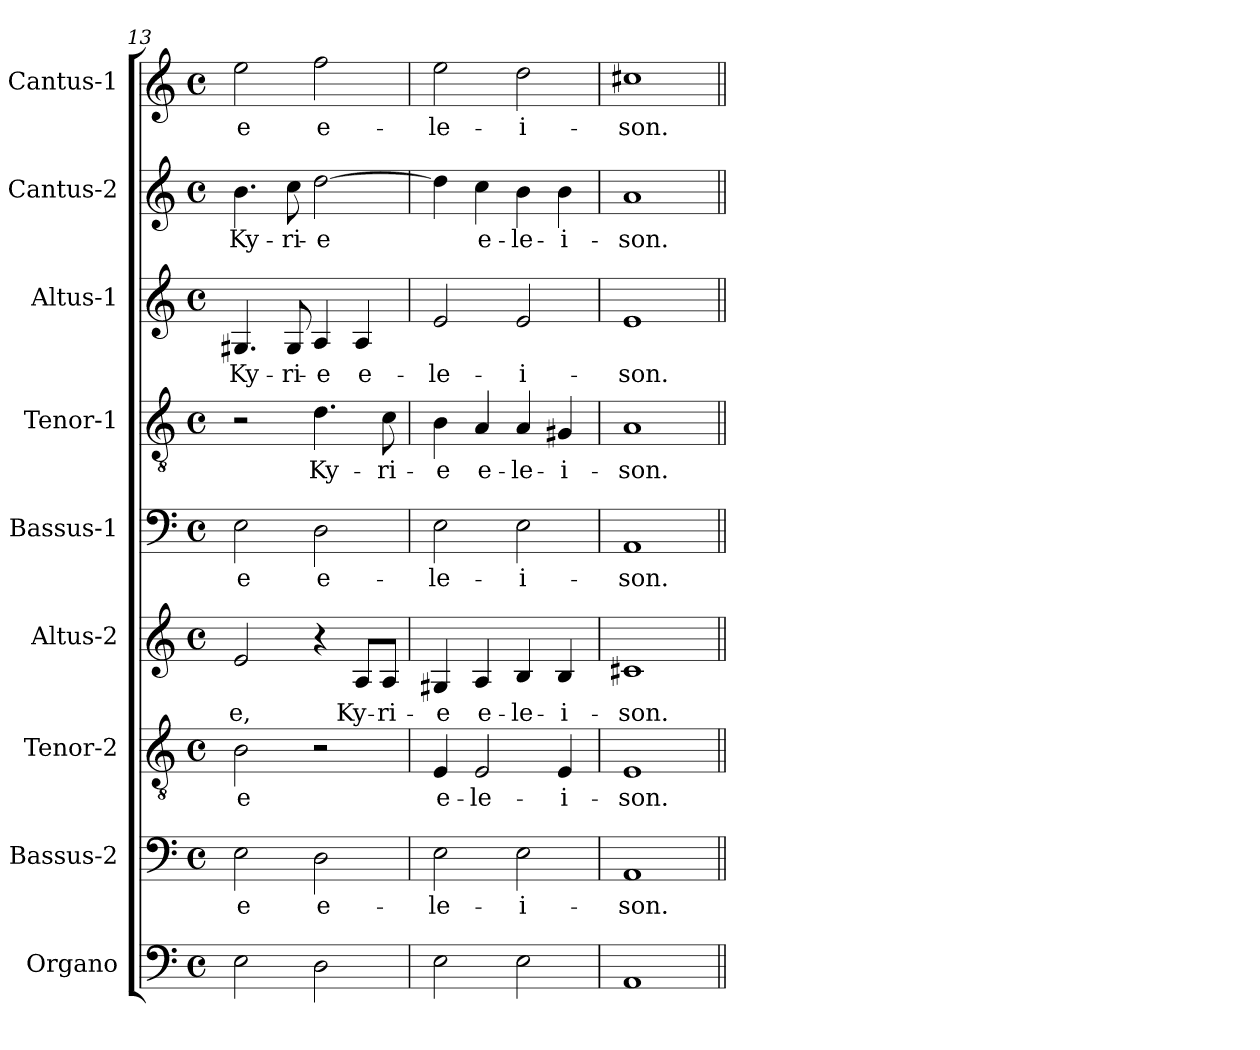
**kern	**kern	**text	**kern	**text	**kern	**text	**kern	**text	**kern	**text	**kern	**text	**kern	**text	**kern	**text
*part9	*part8	*part8	*part7	*part7	*part6	*part6	*part5	*part5	*part4	*part4	*part3	*part3	*part2	*part2	*part1	*part1
*staff9	*staff8	*staff8	*staff7	*staff7	*staff6	*staff6	*staff5	*staff5	*staff4	*staff4	*staff3	*staff3	*staff2	*staff2	*staff1	*staff1
*I"Organo	*I"Bassus-2	*	*I"Tenor-2	*	*I"Altus-2	*	*I"Bassus-1	*	*I"Tenor-1	*	*I"Altus-1	*	*I"Cantus-2	*	*I"Cantus-1	*
*I'Og	*I'B2	*	*	*	*I'A2	*	*I'B1	*	*I'T1	*	*I'A1	*	*I'C2	*	*I'C1	*
*clefF4	*clefF4	*	*clefGv2	*	*clefG2	*	*clefF4	*	*clefGv2	*	*clefG2	*	*clefG2	*	*clefG2	*
*k[]	*k[]	*	*k[]	*	*k[]	*	*k[]	*	*k[]	*	*k[]	*	*k[]	*	*k[]	*
*C:	*C:	*	*C:	*	*C:	*	*C:	*	*C:	*	*C:	*	*C:	*	*C:	*
*M4/4	*M4/4	*	*M4/4	*	*M4/4	*	*M4/4	*	*M4/4	*	*M4/4	*	*M4/4	*	*M4/4	*
*met(c)	*met(c)	*	*met(c)	*	*met(c)	*	*met(c)	*	*met(c)	*	*met(c)	*	*met(c)	*	*met(c)	*
=13	=13	=13	=13	=13	=13	=13	=13	=13	=13	=13	=13	=13	=13	=13	=13	=13
!	!	!LO:LY:b	!	!	!	!	!	!	!	!	!	!	!	!	!	!
!	!	!	!	!LO:LY:b	!	!	!	!	!	!	!	!	!	!	!	!
!	!	!	!	!	!	!LO:LY:b	!	!	!	!	!	!	!	!	!	!
!	!	!	!	!	!	!	!	!LO:LY:b	!	!	!	!	!	!	!	!
!	!	!	!	!	!	!	!	!	!	!	!	!LO:LY:b	!	!	!	!
!	!	!	!	!	!	!	!	!	!	!	!	!	!	!LO:LY:b	!	!
!	!	!	!	!	!	!	!	!	!	!	!	!	!	!	!	!LO:LY:b
2E\	2E\	-e	2B\	-e	2e/	-e,	2E\	-e	2r	.	4.G#X/	Ky-	4.b\	Ky-	2ee\	-e
!	!	!	!	!	!	!	!	!	!	!	!	!LO:LY:b	!	!	!	!
!	!	!	!	!	!	!	!	!	!	!	!	!	!	!LO:LY:b	!	!
.	.	.	.	.	.	.	.	.	.	.	8G#/	-ri-	8cc\	-ri-	.	.
!	!	!LO:LY:b	!	!	!	!	!	!	!	!	!	!	!	!	!	!
!	!	!	!	!	!	!	!	!LO:LY:b	!	!	!	!	!	!	!	!
!	!	!	!	!	!	!	!	!	!	!LO:LY:b	!	!	!	!	!	!
!	!	!	!	!	!	!	!	!	!	!	!	!LO:LY:b	!	!	!	!
!	!	!	!	!	!	!	!	!	!	!	!	!	!	!LO:LY:b	!	!
!	!	!	!	!	!	!	!	!	!	!	!	!	!	!	!	!LO:LY:b
2D\	2D\	e-	2r	.	4r	.	2D\	e-	4.d\	Ky-	4A/	-e	[2dd\	-e	2ff\	e-
!	!	!	!	!	!	!LO:LY:b	!	!	!	!	!	!	!	!	!	!
!	!	!	!	!	!	!	!	!	!	!	!	!LO:LY:b	!	!	!	!
.	.	.	.	.	8A/L	Ky-	.	.	.	.	4A/	e-	.	.	.	.
!	!	!	!	!	!	!LO:LY:b	!	!	!	!	!	!	!	!	!	!
!	!	!	!	!	!	!	!	!	!	!LO:LY:b	!	!	!	!	!	!
.	.	.	.	.	8A/J	-ri-	.	.	8c\	-ri-	.	.	.	.	.	.
=14	=14	=14	=14	=14	=14	=14	=14	=14	=14	=14	=14	=14	=14	=14	=14	=14
!	!	!LO:LY:b	!	!	!	!	!	!	!	!	!	!	!	!	!	!
!	!	!	!	!LO:LY:b	!	!	!	!	!	!	!	!	!	!	!	!
!	!	!	!	!	!	!LO:LY:b	!	!	!	!	!	!	!	!	!	!
!	!	!	!	!	!	!	!	!LO:LY:b	!	!	!	!	!	!	!	!
!	!	!	!	!	!	!	!	!	!	!LO:LY:b	!	!	!	!	!	!
!	!	!	!	!	!	!	!	!	!	!	!	!LO:LY:b	!	!	!	!
!	!	!	!	!	!	!	!	!	!	!	!	!	!	!	!	!LO:LY:b
2E\	2E\	-le-	4E/	e-	4G#X/	-e	2E\	-le-	4B\	-e	2e/	-le-	4dd\]	.	2ee\	-le-
!	!	!	!	!LO:LY:b	!	!	!	!	!	!	!	!	!	!	!	!
!	!	!	!	!	!	!LO:LY:b	!	!	!	!	!	!	!	!	!	!
!	!	!	!	!	!	!	!	!	!	!LO:LY:b	!	!	!	!	!	!
!	!	!	!	!	!	!	!	!	!	!	!	!	!	!LO:LY:b	!	!
.	.	.	2E/	-le-	4A/	e-	.	.	4A/	e-	.	.	4cc\	e-	.	.
!	!	!LO:LY:b	!	!	!	!	!	!	!	!	!	!	!	!	!	!
!	!	!	!	!	!	!LO:LY:b	!	!	!	!	!	!	!	!	!	!
!	!	!	!	!	!	!	!	!LO:LY:b	!	!	!	!	!	!	!	!
!	!	!	!	!	!	!	!	!	!	!LO:LY:b	!	!	!	!	!	!
!	!	!	!	!	!	!	!	!	!	!	!	!LO:LY:b	!	!	!	!
!	!	!	!	!	!	!	!	!	!	!	!	!	!	!LO:LY:b	!	!
!	!	!	!	!	!	!	!	!	!	!	!	!	!	!	!	!LO:LY:b
2E\	2E\	-i-	.	.	4B/	-le-	2E\	-i-	4A/	-le-	2e/	-i-	4b\	-le-	2dd\	-i-
!	!	!	!	!LO:LY:b	!	!	!	!	!	!	!	!	!	!	!	!
!	!	!	!	!	!	!LO:LY:b	!	!	!	!	!	!	!	!	!	!
!	!	!	!	!	!	!	!	!	!	!LO:LY:b	!	!	!	!	!	!
!	!	!	!	!	!	!	!	!	!	!	!	!	!	!LO:LY:b	!	!
.	.	.	4E/	-i-	4B/	-i-	.	.	4G#X/	-i-	.	.	4b\	-i-	.	.
=15	=15	=15	=15	=15	=15	=15	=15	=15	=15	=15	=15	=15	=15	=15	=15	=15
!	!	!LO:LY:b	!	!	!	!	!	!	!	!	!	!	!	!	!	!
!	!	!	!	!LO:LY:b	!	!	!	!	!	!	!	!	!	!	!	!
!	!	!	!	!	!	!LO:LY:b	!	!	!	!	!	!	!	!	!	!
!	!	!	!	!	!	!	!	!LO:LY:b	!	!	!	!	!	!	!	!
!	!	!	!	!	!	!	!	!	!	!LO:LY:b	!	!	!	!	!	!
!	!	!	!	!	!	!	!	!	!	!	!	!LO:LY:b	!	!	!	!
!	!	!	!	!	!	!	!	!	!	!	!	!	!	!LO:LY:b	!	!
!	!	!	!	!	!	!	!	!	!	!	!	!	!	!	!	!LO:LY:b
1AA	1AA	-son.	1E	-son.	1c#X	-son.	1AA	-son.	1A	-son.	1e	-son.	1a	-son.	1cc#X	-son.
=||	=||	=||	=||	=||	=||	=||	=||	=||	=||	=||	=||	=||	=||	=||	=||	=||
*-	*-	*-	*-	*-	*-	*-	*-	*-	*-	*-	*-	*-	*-	*-	*-	*-
